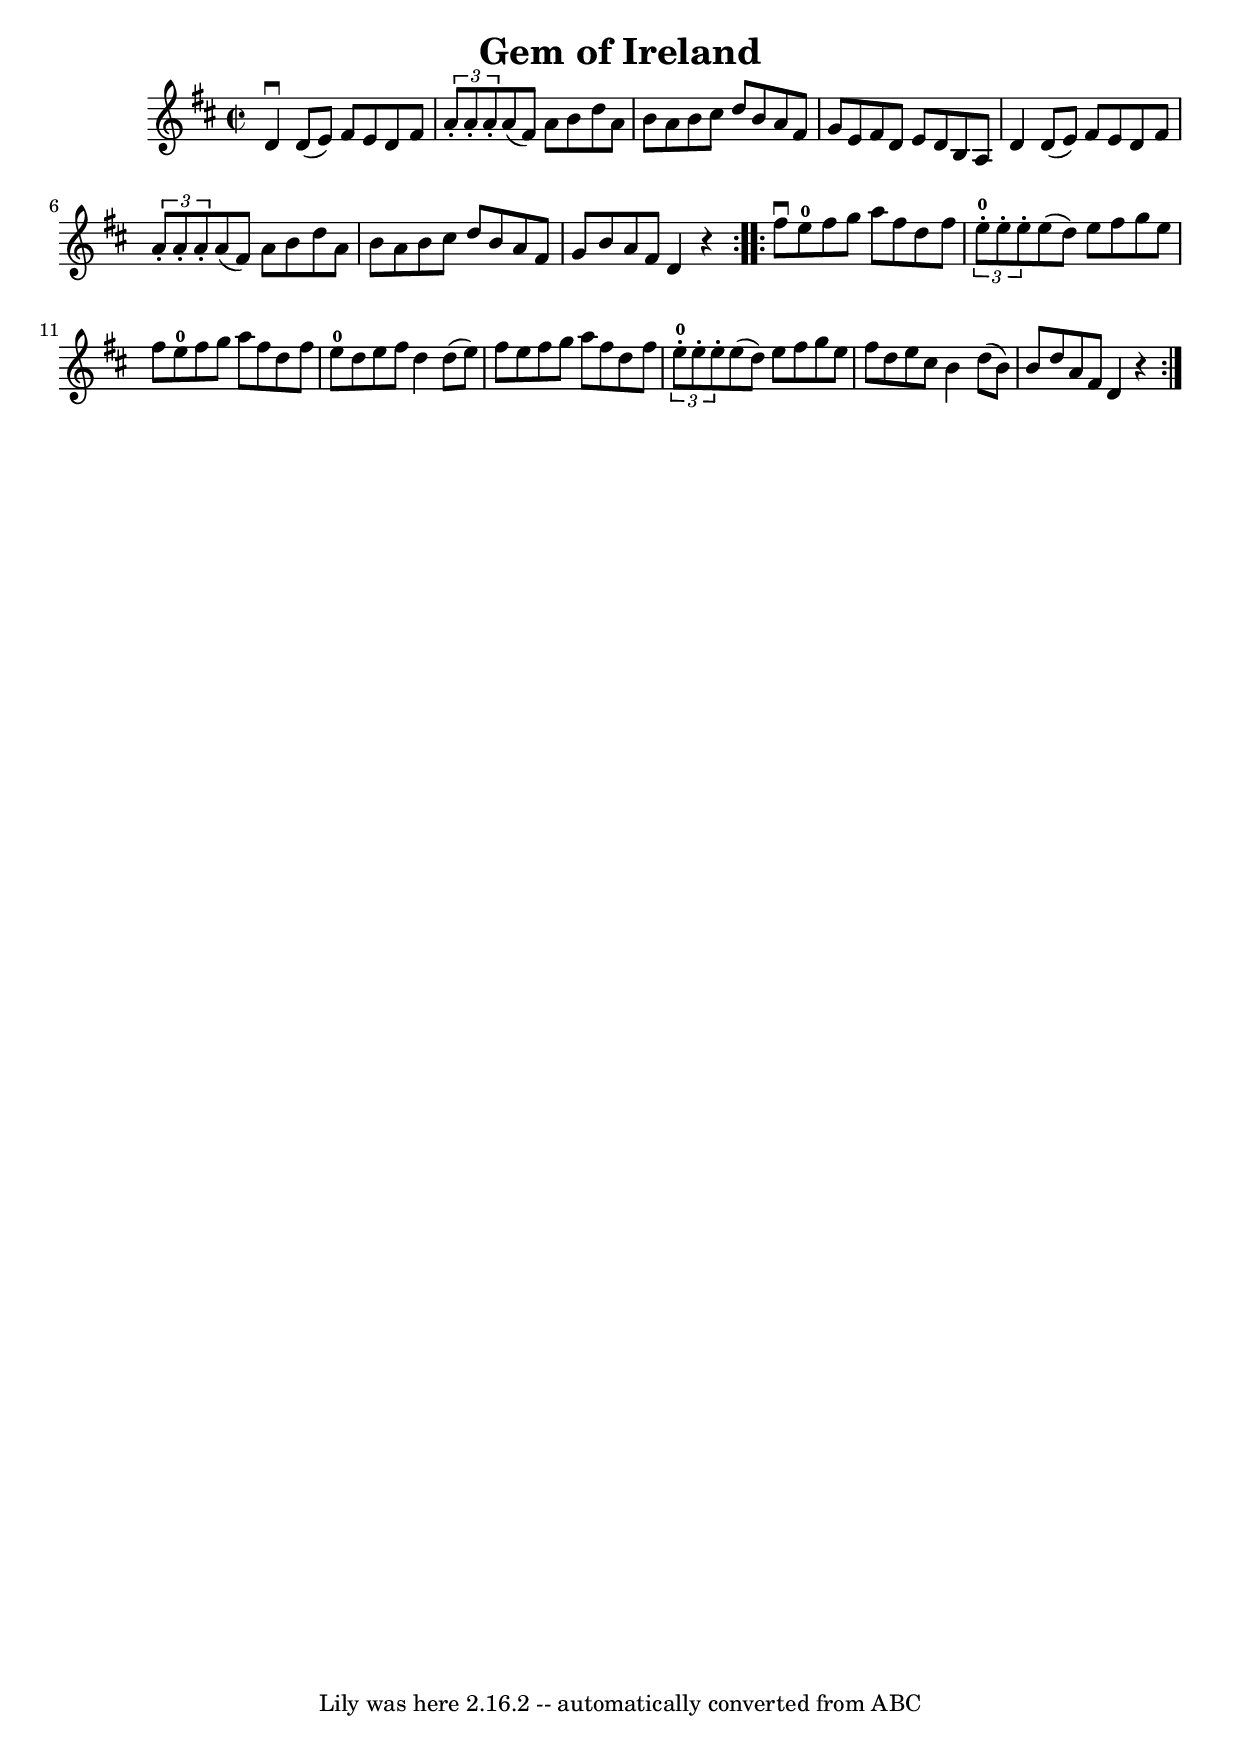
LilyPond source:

\version "2.16.2"
\include "Mammoth.ily"
\header {
  %% book = "Ryan's Mammoth Collection"
  crossRefNumber = "1"
  footnotes = "\\\\299"
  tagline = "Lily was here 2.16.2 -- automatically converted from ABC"
  title = "Gem of Ireland"

}
voicedefault =  {



  \repeat volta 2 {

    \override Staff.TimeSignature #'style = #'C
    \time 2/2 
    \key d \major
    d'4^\downbow d'8 (e'8) fis'8 e'8    
    d'8 fis'8    |
    \times 2/3 { a'8-. a'8-. a'8-. 
	       } a'8 (
    fis'8) a'8 b'8 d''8 a'8    |
    b'8 a'8 b'8 cis''8 
    d''8 b'8 a'8 fis'8    |
    g'8 e'8 fis'8 d'8 e'8  
    d'8 b8 a8    |
    d'4 d'8 (e'8) fis'8 e'8 d'8  
    fis'8    |
    \times 2/3 { a'8-. a'8-. a'8-. 
	       } a'8 (fis'8 
    ) a'8 b'8 d''8 a'8    |
    b'8 a'8 b'8 cis''8    
    d''8 b'8 a'8 fis'8    |
    g'8 b'8 a'8 fis'8 d'4    
    r4   
  } 
  \repeat volta 2 {
    fis''8^\downbow e''8-0 fis''8 g''8    
    a''8 fis''8 d''8 fis''8    |
    \times 2/3 { e''8-0-.   
		 e''8-. e''8-. 
	       } e''8 (d''8) e''8 fis''8 g''8 e''8    
    |
    fis''8 e''8-0 fis''8 g''8 a''8 fis''8 d''8    
    fis''8    |
    e''8-0 d''8 e''8 fis''8 d''4 d''8 (
    e''8)   |
    fis''8 e''8 fis''8 g''8 a''8 fis''8    
    d''8 fis''8    |
    \times 2/3 { e''8-0-. e''8-. e''8-. 
	       } 
    e''8 (d''8) e''8 fis''8 g''8 e''8    |
    fis''8    
    d''8 e''8 cis''8 b'4 d''8 (b'8)   |
    b'8 d''8    
    a'8 fis'8 d'4    r4   
  }   

}

\score{
  <<

    \context Staff="default"
    {
      \voicedefault 
      
    }

  >>
  \layout {
    
  }
  \midi {
  }

}
